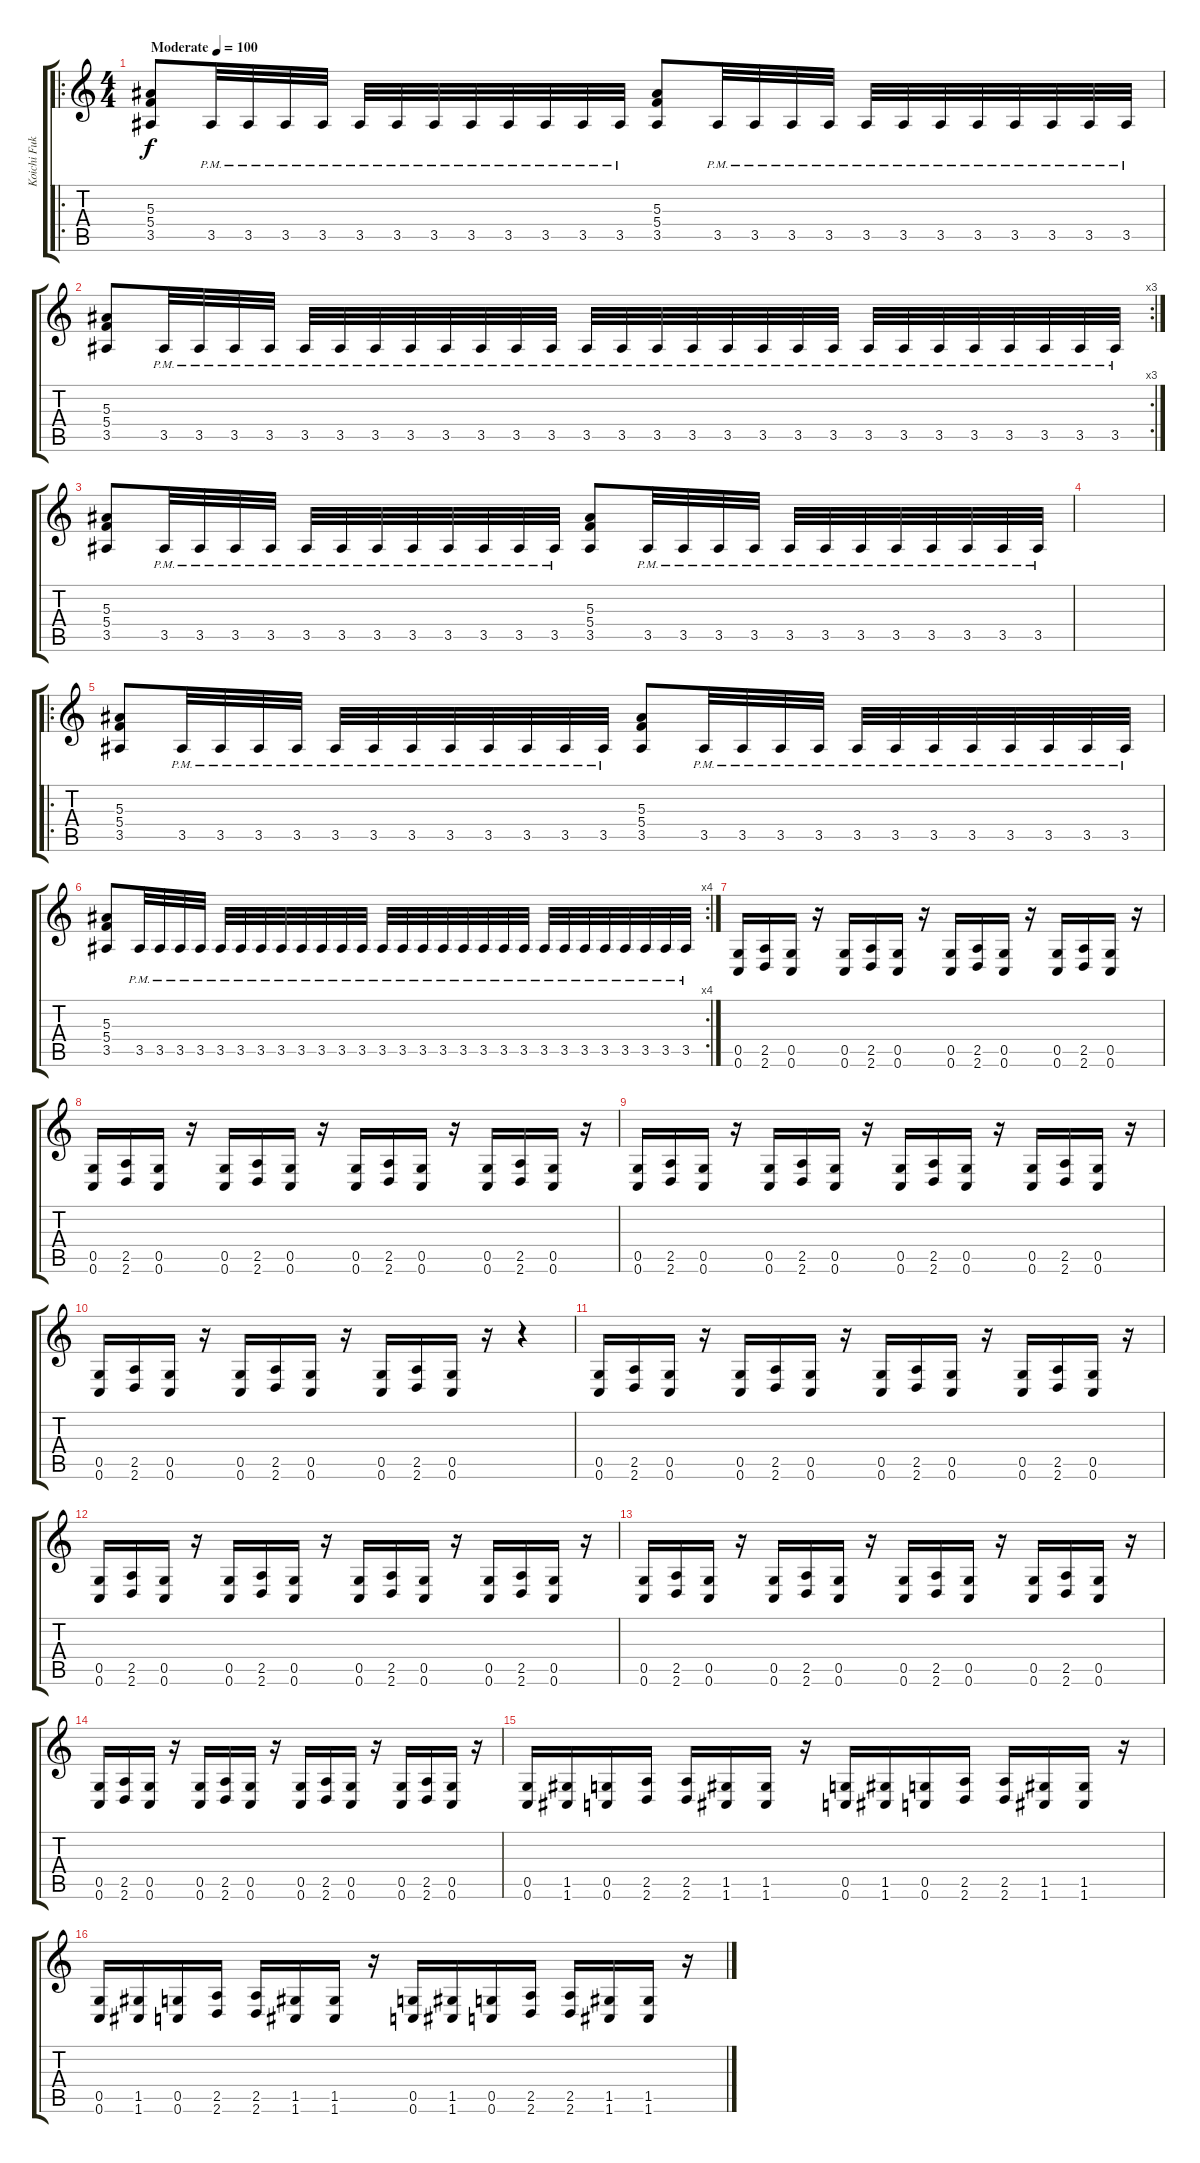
\track ("Koichi Fukuda" "Koichi Fuk") {instrument distortionguitar}
\staff {score tabs}
\tuning (D4 A3 F3 C3 G2 C2) {hide}
\ro
\ts (4 4)
\tempo (100 "Moderate")
\clef g2
\ks c
(5.3 5.4 3.5).8{dy f instrument distortionguitar} 3.5{pm}.32 3.5{pm}.32 3.5{pm}.32 3.5{pm}.32 3.5{pm}.32 3.5{pm}.32 3.5{pm}.32 3.5{pm}.32 3.5{pm}.32 3.5{pm}.32 3.5{pm}.32 3.5{pm}.32 (5.3 5.4 3.5).8 3.5{pm}.32 3.5{pm}.32 3.5{pm}.32 3.5{pm}.32 3.5{pm}.32 3.5{pm}.32 3.5{pm}.32 3.5{pm}.32 3.5{pm}.32 3.5{pm}.32 3.5{pm}.32 3.5{pm}.32 |
\rc 3
(5.3 5.4 3.5).8 3.5{pm}.32 3.5{pm}.32 3.5{pm}.32 3.5{pm}.32 3.5{pm}.32 3.5{pm}.32 3.5{pm}.32 3.5{pm}.32 3.5{pm}.32 3.5{pm}.32 3.5{pm}.32 3.5{pm}.32 3.5{pm}.32 3.5{pm}.32 3.5{pm}.32 3.5{pm}.32 3.5{pm}.32 3.5{pm}.32 3.5{pm}.32 3.5{pm}.32 3.5{pm}.32 3.5{pm}.32 3.5{pm}.32 3.5{pm}.32 3.5{pm}.32 3.5{pm}.32 3.5{pm}.32 3.5{pm}.32 |
(5.3 5.4 3.5).8 3.5{pm}.32 3.5{pm}.32 3.5{pm}.32 3.5{pm}.32 3.5{pm}.32 3.5{pm}.32 3.5{pm}.32 3.5{pm}.32 3.5{pm}.32 3.5{pm}.32 3.5{pm}.32 3.5{pm}.32 (5.3 5.4 3.5).8 3.5{pm}.32 3.5{pm}.32 3.5{pm}.32 3.5{pm}.32 3.5{pm}.32 3.5{pm}.32 3.5{pm}.32 3.5{pm}.32 3.5{pm}.32 3.5{pm}.32 3.5{pm}.32 3.5{pm}.32 |
|
\ro
(5.3 5.4 3.5).8 3.5{pm}.32 3.5{pm}.32 3.5{pm}.32 3.5{pm}.32 3.5{pm}.32 3.5{pm}.32 3.5{pm}.32 3.5{pm}.32 3.5{pm}.32 3.5{pm}.32 3.5{pm}.32 3.5{pm}.32 (5.3 5.4 3.5).8 3.5{pm}.32 3.5{pm}.32 3.5{pm}.32 3.5{pm}.32 3.5{pm}.32 3.5{pm}.32 3.5{pm}.32 3.5{pm}.32 3.5{pm}.32 3.5{pm}.32 3.5{pm}.32 3.5{pm}.32 |
\rc 4
(5.3 5.4 3.5).8 3.5{pm}.32 3.5{pm}.32 3.5{pm}.32 3.5{pm}.32 3.5{pm}.32 3.5{pm}.32 3.5{pm}.32 3.5{pm}.32 3.5{pm}.32 3.5{pm}.32 3.5{pm}.32 3.5{pm}.32 3.5{pm}.32 3.5{pm}.32 3.5{pm}.32 3.5{pm}.32 3.5{pm}.32 3.5{pm}.32 3.5{pm}.32 3.5{pm}.32 3.5{pm}.32 3.5{pm}.32 3.5{pm}.32 3.5{pm}.32 3.5{pm}.32 3.5{pm}.32 3.5{pm}.32 3.5{pm}.32 |
(0.5 0.6).16 (2.5 2.6).16 (0.5 0.6).16 r.16 (0.5 0.6).16 (2.5 2.6).16 (0.5 0.6).16 r.16 (0.5 0.6).16 (2.5 2.6).16 (0.5 0.6).16 r.16 (0.5 0.6).16 (2.5 2.6).16 (0.5 0.6).16 r.16 |
(0.5 0.6).16 (2.5 2.6).16 (0.5 0.6).16 r.16 (0.5 0.6).16 (2.5 2.6).16 (0.5 0.6).16 r.16 (0.5 0.6).16 (2.5 2.6).16 (0.5 0.6).16 r.16 (0.5 0.6).16 (2.5 2.6).16 (0.5 0.6).16 r.16 |
(0.5 0.6).16 (2.5 2.6).16 (0.5 0.6).16 r.16 (0.5 0.6).16 (2.5 2.6).16 (0.5 0.6).16 r.16 (0.5 0.6).16 (2.5 2.6).16 (0.5 0.6).16 r.16 (0.5 0.6).16 (2.5 2.6).16 (0.5 0.6).16 r.16 |
(0.5 0.6).16 (2.5 2.6).16 (0.5 0.6).16 r.16 (0.5 0.6).16 (2.5 2.6).16 (0.5 0.6).16 r.16 (0.5 0.6).16 (2.5 2.6).16 (0.5 0.6).16 r.16 r.4 |
(0.5 0.6).16 (2.5 2.6).16 (0.5 0.6).16 r.16 (0.5 0.6).16 (2.5 2.6).16 (0.5 0.6).16 r.16 (0.5 0.6).16 (2.5 2.6).16 (0.5 0.6).16 r.16 (0.5 0.6).16 (2.5 2.6).16 (0.5 0.6).16 r.16 |
(0.5 0.6).16 (2.5 2.6).16 (0.5 0.6).16 r.16 (0.5 0.6).16 (2.5 2.6).16 (0.5 0.6).16 r.16 (0.5 0.6).16 (2.5 2.6).16 (0.5 0.6).16 r.16 (0.5 0.6).16 (2.5 2.6).16 (0.5 0.6).16 r.16 |
(0.5 0.6).16 (2.5 2.6).16 (0.5 0.6).16 r.16 (0.5 0.6).16 (2.5 2.6).16 (0.5 0.6).16 r.16 (0.5 0.6).16 (2.5 2.6).16 (0.5 0.6).16 r.16 (0.5 0.6).16 (2.5 2.6).16 (0.5 0.6).16 r.16 |
(0.5 0.6).16 (2.5 2.6).16 (0.5 0.6).16 r.16 (0.5 0.6).16 (2.5 2.6).16 (0.5 0.6).16 r.16 (0.5 0.6).16 (2.5 2.6).16 (0.5 0.6).16 r.16 (0.5 0.6).16 (2.5 2.6).16 (0.5 0.6).16 r.16 |
(0.5 0.6).16 (1.5 1.6).16 (0.5 0.6).16 (2.5 2.6).16 (2.5 2.6).16 (1.5 1.6).16 (1.5 1.6).16 r.16 (0.5 0.6).16 (1.5 1.6).16 (0.5 0.6).16 (2.5 2.6).16 (2.5 2.6).16 (1.5 1.6).16 (1.5 1.6).16 r.16 |
(0.5 0.6).16 (1.5 1.6).16 (0.5 0.6).16 (2.5 2.6).16 (2.5 2.6).16 (1.5 1.6).16 (1.5 1.6).16 r.16 (0.5 0.6).16 (1.5 1.6).16 (0.5 0.6).16 (2.5 2.6).16 (2.5 2.6).16 (1.5 1.6).16 (1.5 1.6).16 r.16
